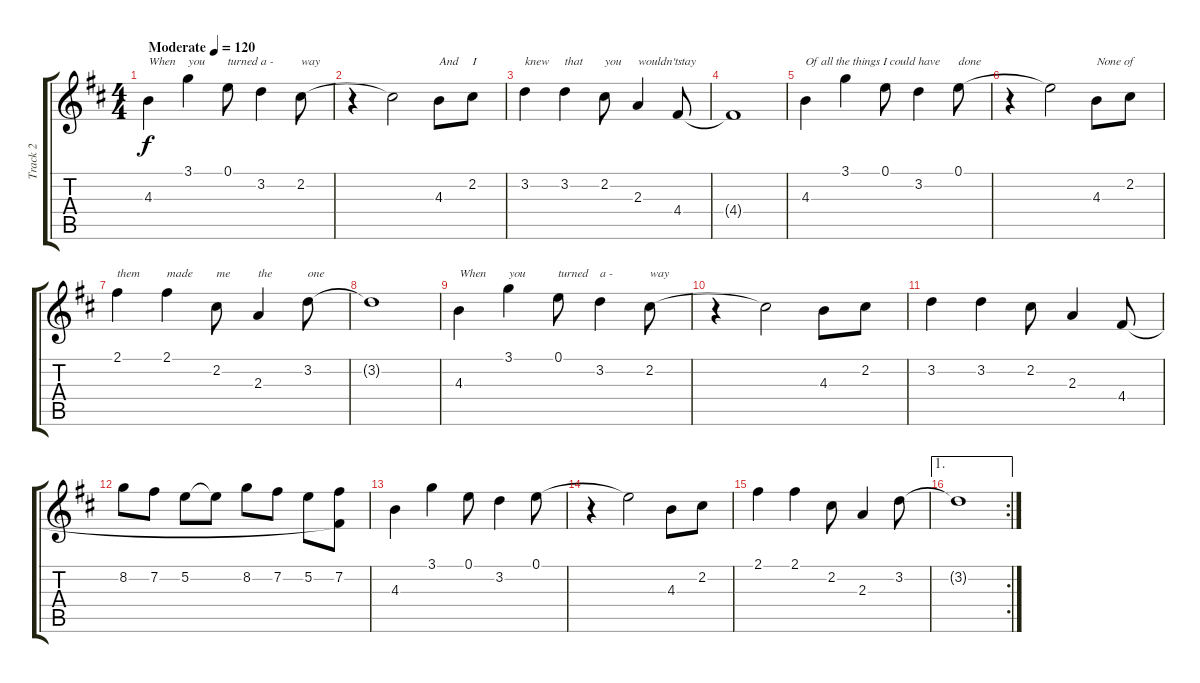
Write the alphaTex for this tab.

\track ("Track 2" "Track 2") {instrument acousticguitarsteel}
\staff {score tabs}
\tuning (E4 B3 G3 D3 A2 E2) {hide}
\ts (4 4)
\tempo (120 "Moderate")
\clef g2
\ks d
4.3.4{txt "When" dy f instrument acousticguitarsteel} 3.1.4{txt "you"} 0.1.8{txt "turned a -"} 3.2.4 2.2.8{txt "way"} |
r.4 2.2{t}.2 4.3.8{txt "And"} 2.2.8{txt "I"} |
3.2.4{txt "knew"} 3.2.4{txt "that"} 2.2.8{txt "you"} 2.3.4{txt "wouldn't"} 4.4.8{txt "stay"} |
4.4{t}.1 |
4.3.4{txt "Of all the things I could have"} 3.1.4 0.1.8 3.2.4 0.1.8{txt "done"} |
r.4 0.1{t}.2 4.3.8{txt "None of"} 2.2.8 |
2.1.4{txt "them"} 2.1.4{txt "made"} 2.2.8{txt "me"} 2.3.4{txt "the"} 3.2.8{txt "one"} |
3.2{t}.1 |
4.3.4{txt "When"} 3.1.4{txt "you"} 0.1.8{txt "turned"} 3.2.4{txt "a -"} 2.2.8{txt "way"} |
r.4 2.2{t}.2 4.3.8 2.2.8 |
3.2.4 3.2.4 2.2.8 2.3.4 4.4.8 |
8.2.8 7.2.8 5.2.8 5.2{t}.8 8.2.8 7.2.8 5.2.8 (7.2 4.4{t}).8 |
4.3.4 3.1.4 0.1.8 3.2.4 0.1.8 |
r.4 0.1{t}.2 4.3.8 2.2.8 |
2.1.4 2.1.4 2.2.8 2.3.4 3.2.8 |
\ae 1
\rc 2
3.2{t}.1
